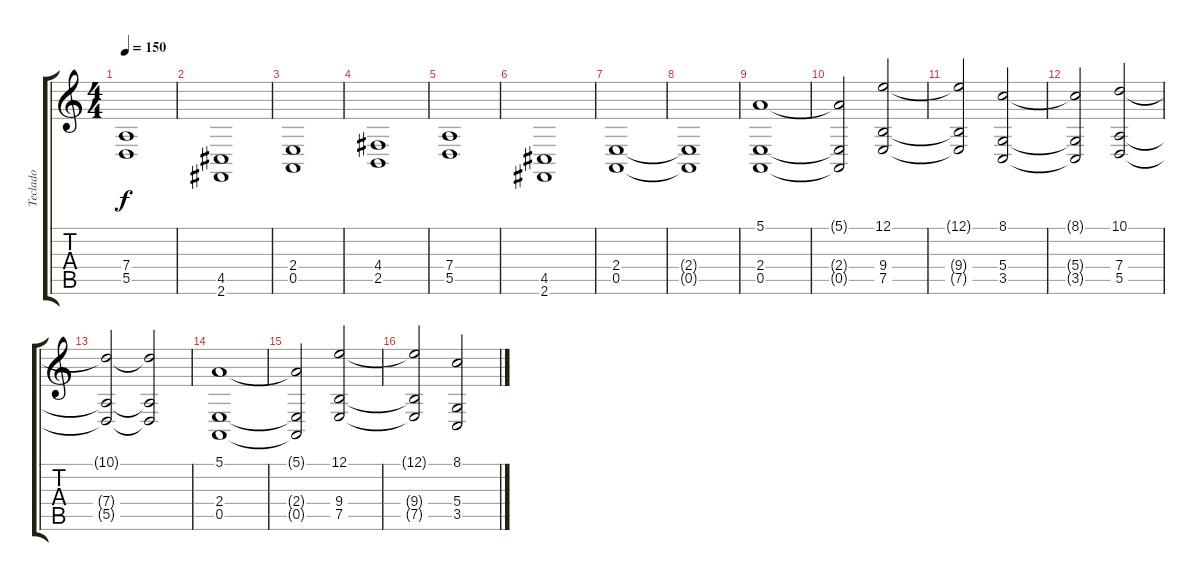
\track ("Teclado" "Teclado") {instrument choiraahs}
\staff {score tabs}
\tuning (E4 B3 G3 D3 A2 E2) {hide}
\ts (4 4)
\tempo 150
\clef g2
\ks c
(7.4 5.5).1{dy f} |
(4.5 2.6).1 |
(2.4 0.5).1 |
(4.4 2.5).1 |
(7.4 5.5).1 |
(4.5 2.6).1 |
(2.4 0.5).1 |
(2.4{t} 0.5{t}).1 |
(5.1 2.4 0.5).1 |
(5.1{t} 2.4{t} 0.5{t}).2 (12.1 9.4 7.5).2 |
(12.1{t} 9.4{t} 7.5{t}).2 (8.1 5.4 3.5).2 |
(8.1{t} 5.4{t} 3.5{t}).2 (10.1 7.4 5.5).2 |
(10.1{t} 7.4{t} 5.5{t}).2 (10.1{t} 7.4{t} 5.5{t}).2 |
(5.1 2.4 0.5).1 |
(5.1{t} 2.4{t} 0.5{t}).2 (12.1 9.4 7.5).2 |
(12.1{t} 9.4{t} 7.5{t}).2 (8.1 5.4 3.5).2
